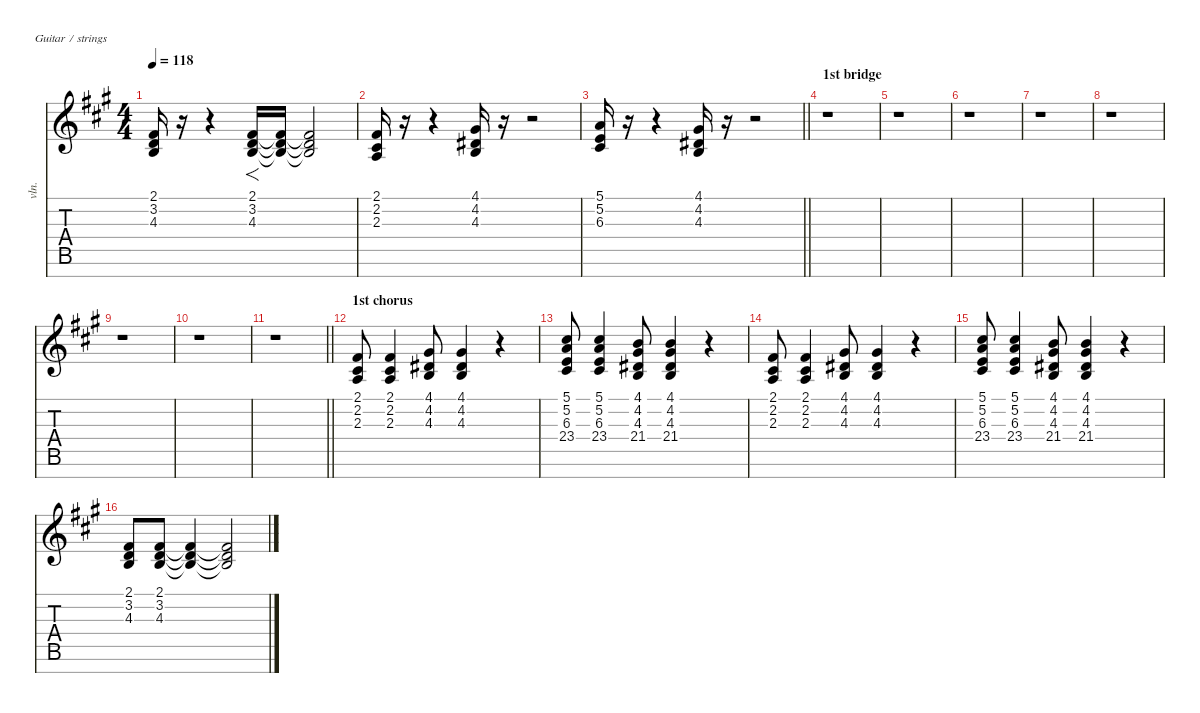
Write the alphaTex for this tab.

\defaultSystemsLayout 4
\hideDynamics
\bracketExtendMode nobrackets
\otherSystemsTrackNameOrientation horizontal
\track ("leading strings" "vln.") {instrument stringensemble2}
\staff {score tabs}
\tuning (E4 B3 G3 D3 A2 E2 B1)
\ts (4 4)
\tempo 118
\clef g2
\ks f#minor
(2.1{acc #} 3.2{acc forcenatural} 4.3{acc forcenatural}).16{dy f} r.16 r.4 (2.1{acc #} 3.2{acc forcenatural} 4.3{acc forcenatural}).16{f dy mp} (2.1{t acc #} 3.2{t acc forcenatural} 4.3{t acc forcenatural}).16{dy f} (2.1{t acc #} 3.2{t acc forcenatural} 4.3{t acc forcenatural}).2 |
(2.1{acc #} 2.2{acc #} 2.3{acc forcenatural}).16 r.16 r.4 (4.1{acc #} 4.2{acc #} 4.3{acc forcenatural}).16 r.16 r.2 |
\barLineRight lightlight
(5.1{acc forcenatural} 5.2{acc forcenatural} 6.3{acc #}).16 r.16 r.4 (4.1{acc #} 4.2{acc #} 4.3{acc forcenatural}).16 r.16 r.2 |
\section ("" "1st bridge")
r.1 |
r.1 |
r.1 |
r.1 |
r.1 |
r.1 |
r.1 |
\barLineRight lightlight
r.1 |
\section ("" "1st chorus")
(2.1{acc #} 2.2{acc #} 2.3{acc forcenatural}).8{dy mf} (2.1{acc #} 2.2{acc #} 2.3{acc forcenatural}).4{dy mp} (4.1{acc #} 4.2{acc #} 4.3{acc forcenatural}).8{dy mf} (4.1{acc #} 4.2{acc #} 4.3{acc forcenatural}).4{dy mp} r.4 |
(5.1{acc forcenatural} 5.2{acc forcenatural} 6.3{acc #} 23.4{acc #}).8{dy mf} (5.1{acc forcenatural} 5.2{acc forcenatural} 6.3{acc #} 23.4{acc #}).4{dy mp} (4.1{acc #} 4.2{acc #} 4.3{acc forcenatural} 21.4{acc forcenatural}).8{dy mf} (4.1{acc #} 4.2{acc #} 4.3{acc forcenatural} 21.4{acc forcenatural}).4{dy mp} r.4 |
(2.1{acc #} 2.2{acc #} 2.3{acc forcenatural}).8{dy mf} (2.1{acc #} 2.2{acc #} 2.3{acc forcenatural}).4{dy mp} (4.1{acc #} 4.2{acc #} 4.3{acc forcenatural}).8{dy mf} (4.1{acc #} 4.2{acc #} 4.3{acc forcenatural}).4{dy mp} r.4 |
(5.1{acc forcenatural} 5.2{acc forcenatural} 6.3{acc #} 23.4{acc #}).8{dy mf} (5.1{acc forcenatural} 5.2{acc forcenatural} 6.3{acc #} 23.4{acc #}).4{dy mp} (4.1{acc #} 4.2{acc #} 4.3{acc forcenatural} 21.4{acc forcenatural}).8{dy mf} (4.1{acc #} 4.2{acc #} 4.3{acc forcenatural} 21.4{acc forcenatural}).4{dy mp} r.4 |
(2.1{acc #} 3.2{acc forcenatural} 4.3{acc forcenatural}).8{dy f} (2.1{acc #} 3.2{acc forcenatural} 4.3{acc forcenatural}).8{dy mf} (2.1{t acc #} 3.2{t acc forcenatural} 4.3{t acc forcenatural}).4{dy f} (2.1{t acc #} 3.2{t acc forcenatural} 4.3{t acc forcenatural}).2
